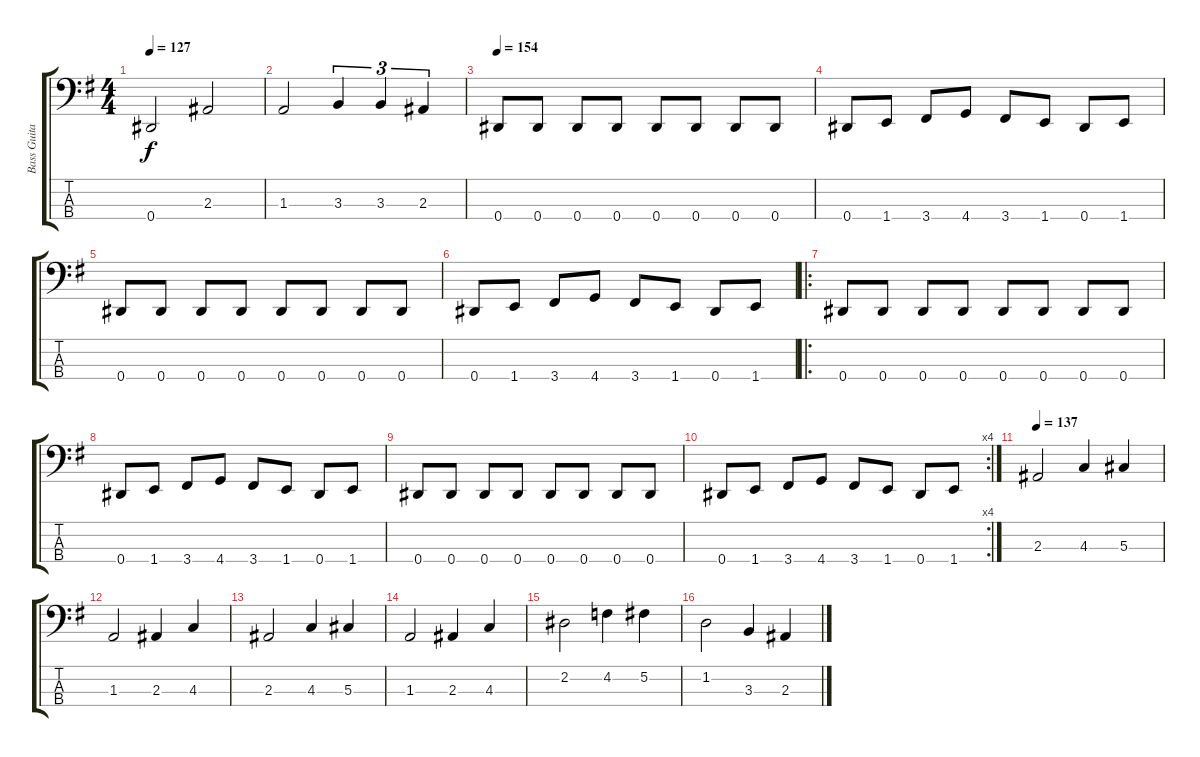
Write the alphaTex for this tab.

\track ("Bass Guitar" "Bass Guita") {instrument electricbassfinger}
\staff {score tabs}
\tuning (Gb2 Db2 Ab1 Eb1) {hide}
\ts (4 4)
\tempo 127
\clef f4
\ks g
0.4.2{dy f} 2.3.2 |
1.3.2 3.3.4{tu (3 2)} 3.3.4{tu (3 2)} 2.3.4{tu (3 2)} |
\tempo 154
0.4.8 0.4.8 0.4.8 0.4.8 0.4.8 0.4.8 0.4.8 0.4.8 |
0.4.8 1.4.8 3.4.8 4.4.8 3.4.8 1.4.8 0.4.8 1.4.8 |
0.4.8 0.4.8 0.4.8 0.4.8 0.4.8 0.4.8 0.4.8 0.4.8 |
0.4.8 1.4.8 3.4.8 4.4.8 3.4.8 1.4.8 0.4.8 1.4.8 |
\ro
0.4.8 0.4.8 0.4.8 0.4.8 0.4.8 0.4.8 0.4.8 0.4.8 |
0.4.8 1.4.8 3.4.8 4.4.8 3.4.8 1.4.8 0.4.8 1.4.8 |
0.4.8 0.4.8 0.4.8 0.4.8 0.4.8 0.4.8 0.4.8 0.4.8 |
\rc 4
0.4.8 1.4.8 3.4.8 4.4.8 3.4.8 1.4.8 0.4.8 1.4.8 |
\tempo 137
2.3.2 4.3.4 5.3.4 |
1.3.2 2.3.4 4.3.4 |
2.3.2 4.3.4 5.3.4 |
1.3.2 2.3.4 4.3.4 |
2.2.2 4.2.4 5.2.4 |
1.2.2 3.3.4 2.3.4
